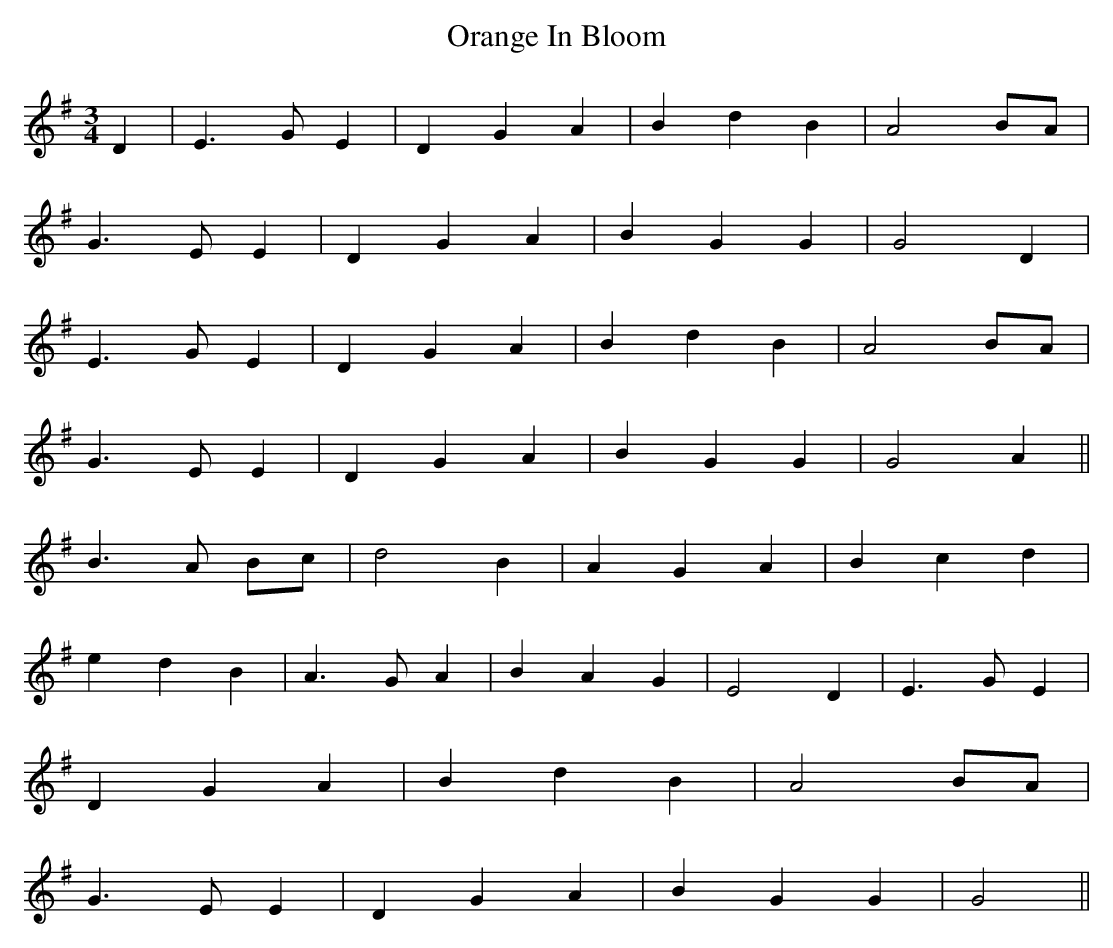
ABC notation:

X:1
T:Orange In Bloom
M:3/4
L:1/8
K:G
D2|E3 G E2|D2 G2 A2|B2 d2 B2|A4 BA|
G3 E E2|D2 G2 A2|B2 G2 G2|G4 D2|
E3 G E2|D2 G2 A2|B2 d2 B2|A4 BA|
G3 E E2|D2 G2 A2|B2 G2 G2|G4 A2||
B3 A Bc|d4 B2|A2 G2 A2|B2 c2 d2|
e2 d2 B2|A3 G A2|B2 A2 G2|E4 D2|E3 G E2|
D2 G2 A2|B2 d2 B2|A4 BA|
G3 E E2|D2 G2 A2|B2 G2 G2|G4||
